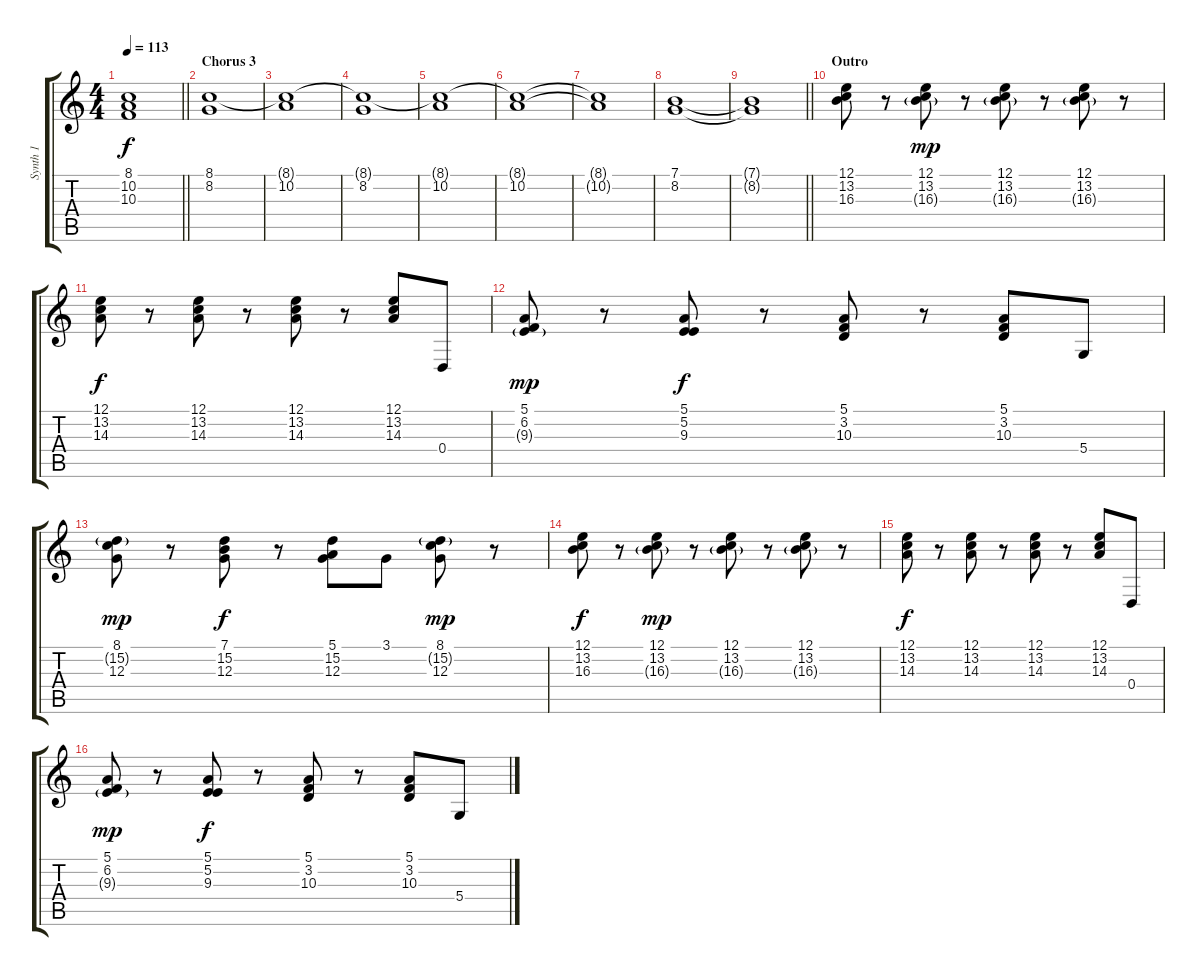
\track ("Synth 1" "Synth 1") {instrument synthbrass1}
\staff {score tabs}
\tuning (E4 B3 G3 D3 A2 E2) {hide}
\ts (4 4)
\tempo 113
\clef g2
\barLineRight lightlight
\ks c
(8.1{t} 10.2{t} 10.3{t}).1{dy f} |
\section ("" "Chorus 3")
(8.1 8.2).1 |
(8.1{t} 10.2).1 |
(8.1{t} 8.2).1 |
(8.1{t} 10.2).1 |
(8.1{t} 10.2).1 |
(8.1{t} 10.2{t}).1 |
(7.1 8.2).1 |
\barLineRight lightlight
(7.1{t} 8.2{t}).1 |
\section ("" "Outro")
(12.1 13.2 16.3).8 r.8 (12.1 13.2 16.3{g}).8{dy mp} r.8 (12.1 13.2 16.3{g}).8 r.8 (12.1 13.2 16.3{g}).8 r.8 |
(12.1 13.2 14.3).8{dy f} r.8 (12.1 13.2 14.3).8 r.8 (12.1 13.2 14.3).8 r.8 (12.1 13.2 14.3).8 0.4.8 |
(5.1 6.2 9.3{g}).8{dy mp} r.8 (5.1 5.2 9.3).8{dy f} r.8 (5.1 3.2 10.3).8 r.8 (5.1 3.2 10.3).8 5.4.8 |
(8.1 15.2{g} 12.3).8{dy mp} r.8 (7.1 15.2 12.3).8{dy f} r.8 (5.1 15.2 12.3).8 3.1.8 (8.1 15.2{g} 12.3).8{dy mp} r.8 |
(12.1 13.2 16.3).8{dy f} r.8 (12.1 13.2 16.3{g}).8{dy mp} r.8 (12.1 13.2 16.3{g}).8 r.8 (12.1 13.2 16.3{g}).8 r.8 |
(12.1 13.2 14.3).8{dy f} r.8 (12.1 13.2 14.3).8 r.8 (12.1 13.2 14.3).8 r.8 (12.1 13.2 14.3).8 0.4.8 |
(5.1 6.2 9.3{g}).8{dy mp} r.8 (5.1 5.2 9.3).8{dy f} r.8 (5.1 3.2 10.3).8 r.8 (5.1 3.2 10.3).8 5.4.8
